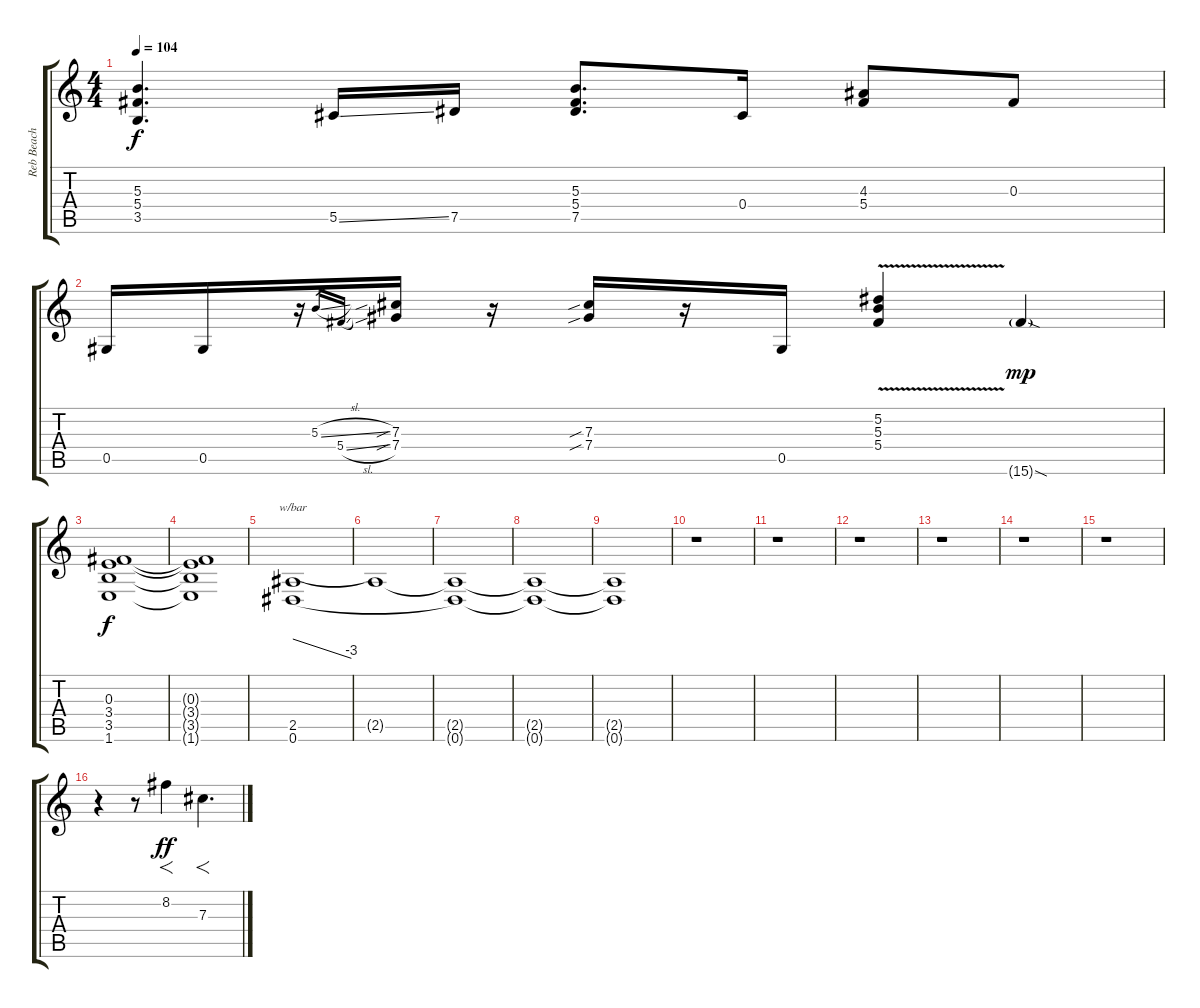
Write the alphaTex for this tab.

\track ("Reb Beach" "Reb Beach") {instrument distortionguitar}
\staff {score tabs}
\tuning (Eb4 Bb3 Gb3 Db3 Ab2 Eb2) {hide}
\ts (4 4)
\tempo 104
\clef g2
\ks c
(5.3 5.4 3.5).4{d dy f} 5.5{ss}.16 7.5.16 (5.3 5.4 7.5).8{d} 0.4.16 (4.3 5.4).8 0.3.8 |
0.5.16 0.5.16 r.16 5.3{sl}.16{gr} 5.4{sl}.16{gr} (7.3{sib} 7.4{sib}).16 r.16 (7.3{sib} 7.4{sib}).16 r.16 0.5.16 (5.2{v} 5.3{v} 5.4{v}).4 15.6{sod g}.4{dy mp} |
(0.3 3.4 3.5 1.6).1{dy f} |
(0.3{t} 3.4{t} 3.5{t} 1.6{t}).1 |
(2.5 0.6).1{tbe (dive default 0 0 60 -12)} |
2.5{t}.1 |
(2.5{t} 0.6{t}).1 |
(2.5{t} 0.6{t}).1 |
(2.5{t} 0.6{t}).1 |
r.1 |
r.1 |
r.1 |
r.1 |
r.1 |
r.1 |
r.4 r.8 8.2.4{f dy ff} 7.3.4{f d}
